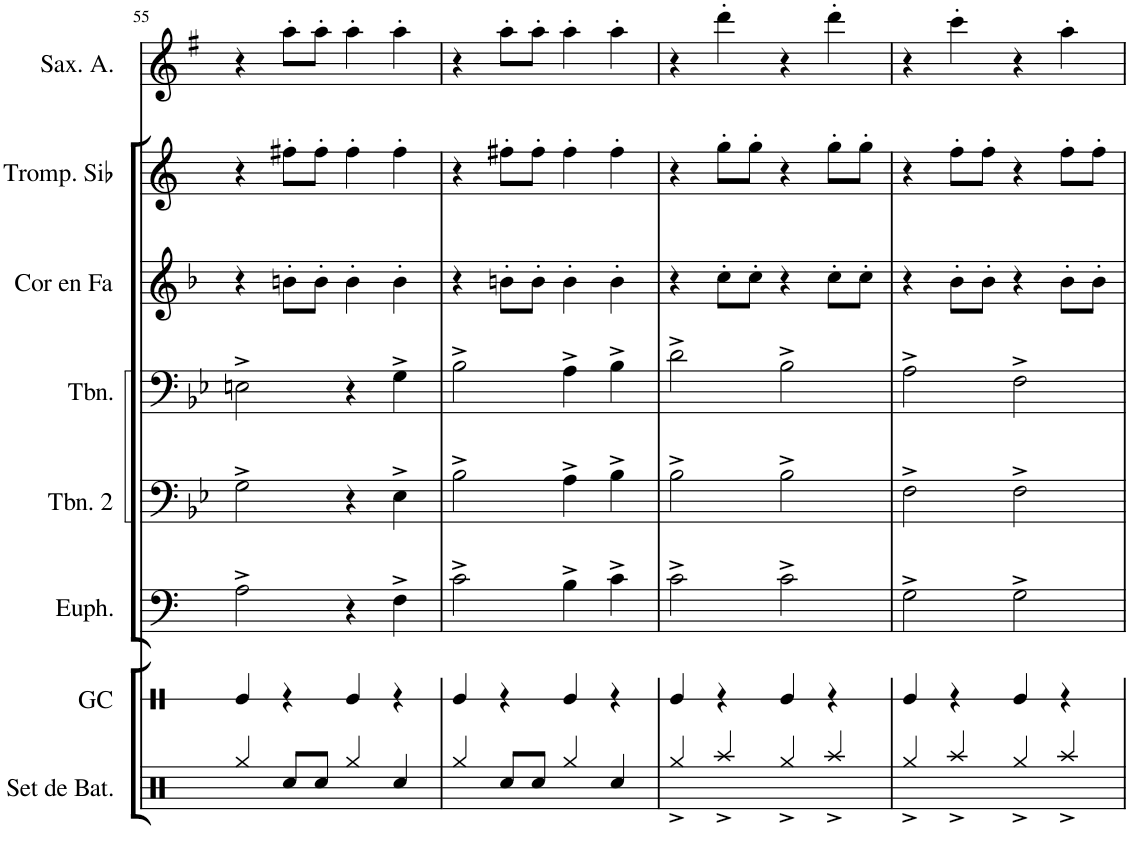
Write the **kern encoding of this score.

**kern	**kern	**kern	**kern	**kern	**kern	**kern	**kern
*part8	*part7	*part6	*part5	*part4	*part3	*part2	*part1
*staff8	*staff7	*staff6	*staff5	*staff4	*staff3	*staff2	*staff1
*I"Set de batterie	*I"Grosse caisse	*I"Euphonium si b / suba	*I"Trombone 2 (Euph. en Ut)	*I"Trombone	*I"Cor en Fa	*I"Trompette en Sib	*I"Saxophone Alto
*I'Set de Bat.	*I'GC	*I'Euph.	*I'Tbn. 2	*I'Tbn.	*I'Cor en Fa	*I'Tromp. Sib	*I'Sax. A.
!!LO:PB:g=z
*clefX	*clefX	*clefF4	*clefF4	*clefF4	*clefG2	*clefG2	*clefG2
*	*	*Trd1c2	*	*	*Trd4c7	*Trd1c2	*Trd5c9
*k[]	*k[]	*k[]	*k[b-e-]	*k[b-e-]	*k[b-]	*k[]	*k[f#]
*M2/2	*M2/2	*M2/2	*M2/2	*M2/2	*M2/2	*M2/2	*M2/2
=55	=55	=55	=55	=55	=55	=55	=55
4Rgg/	4Re/	2A^\	2G^\	2En^\	4r	4r	4r
8Rcc/L	4r	.	.	.	8bn'\L	8ff#X'\L	8aa'\L
8Rcc/J	.	.	.	.	8b'\J	8ff#'\J	8aa'\J
4Rgg/	4Re/	4r	4r	4r	4b'\	4ff#'\	4aa'\
4Rcc/	4r	4F^\	4E-^\	4G^\	4b'\	4ff#'\	4aa'\
=56	=56	=56	=56	=56	=56	=56	=56
4Rgg/	4Re/	2c^\	2B-^\	2B-^\	4r	4r	4r
8Rcc/L	4r	.	.	.	8bn'\L	8ff#X'\L	8aa'\L
8Rcc/J	.	.	.	.	8b'\J	8ff#'\J	8aa'\J
4Rgg/	4Re/	4B^\	4A^\	4A^\	4b'\	4ff#'\	4aa'\
4Rcc/	4r	4c^\	4B-^\	4B-^\	4b'\	4ff#'\	4aa'\
=57	=57	=57	=57	=57	=57	=57	=57
4Rgg^/	4Re/	2c^\	2B-^\	2d^\	4r	4r	4r
4Raa^/	4r	.	.	.	8cc'\L	8gg'\L	4ddd'\
.	.	.	.	.	8cc'\J	8gg'\J	.
4Rgg^/	4Re/	2c^\	2B-^\	2B-^\	4r	4r	4r
4Raa^/	4r	.	.	.	8cc'\L	8gg'\L	4ddd'\
.	.	.	.	.	8cc'\J	8gg'\J	.
=58	=58	=58	=58	=58	=58	=58	=58
4Rgg^/	4Re/	2G^\	2F^\	2A^\	4r	4r	4r
4Raa^/	4r	.	.	.	8b-'\L	8ff'\L	4ccc'\
.	.	.	.	.	8b-'\J	8ff'\J	.
4Rgg^/	4Re/	2G^\	2F^\	2F^\	4r	4r	4r
4Raa^/	4r	.	.	.	8b-'\L	8ff'\L	4aa'\
.	.	.	.	.	8b-'\J	8ff'\J	.
=	=	=	=	=	=	=	=
*-	*-	*-	*-	*-	*-	*-	*-
